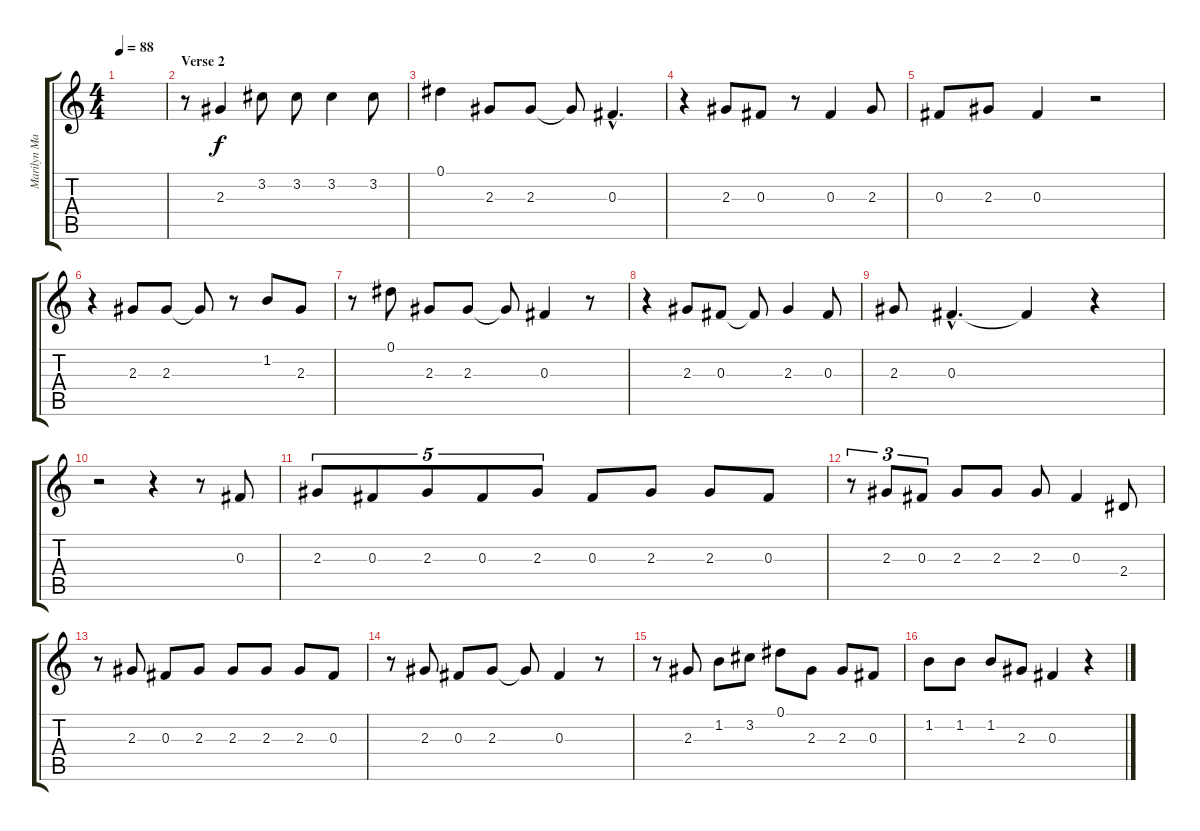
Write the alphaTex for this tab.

\track ("Marilyn Manson (Voice)" "Marilyn Ma") {instrument electricguitarjazz}
\staff {score tabs}
\tuning (Eb4 Bb3 Gb3 Db3 Ab2 Eb2) {hide}
\ts (4 4)
\tempo 88
\clef g2
\ks c
|
\section ("" "Verse 2")
r.8 2.3.4 3.2.8 3.2.8 3.2.4 3.2.8 |
0.1.4 2.3.8 2.3.8 2.3{t}.8 0.3{hac}.4{d} |
r.4 2.3.8 0.3.8 r.8 0.3.4 2.3.8 |
0.3.8 2.3.8 0.3.4 r.2 |
r.4 2.3.8 2.3.8 2.3{t}.8 r.8 1.2.8 2.3.8 |
r.8 0.1.8 2.3.8 2.3.8 2.3{t}.8 0.3.4 r.8 |
r.4 2.3.8 0.3.8 0.3{t}.8 2.3.4 0.3.8 |
2.3.8 0.3{hac}.4{d} 0.3{t}.4 r.4 |
r.2 r.4 r.8 0.3.8 |
2.3.8{tu (5 4)} 0.3.8{tu (5 4)} 2.3.8{tu (5 4)} 0.3.8{tu (5 4)} 2.3.8{tu (5 4)} 0.3.8 2.3.8 2.3.8 0.3.8 |
r.8{tu (3 2)} 2.3.8{tu (3 2)} 0.3.8{tu (3 2)} 2.3.8 2.3.8 2.3.8 0.3.4 2.4.8 |
r.8 2.3.8 0.3.8 2.3.8 2.3.8 2.3.8 2.3.8 0.3.8 |
r.8 2.3.8 0.3.8 2.3.8 2.3{t}.8 0.3.4 r.8 |
r.8 2.3.8 1.2.8 3.2.8 0.1.8 2.3.8 2.3.8 0.3.8 |
1.2.8 1.2.8 1.2.8 2.3.8 0.3.4 r.4
